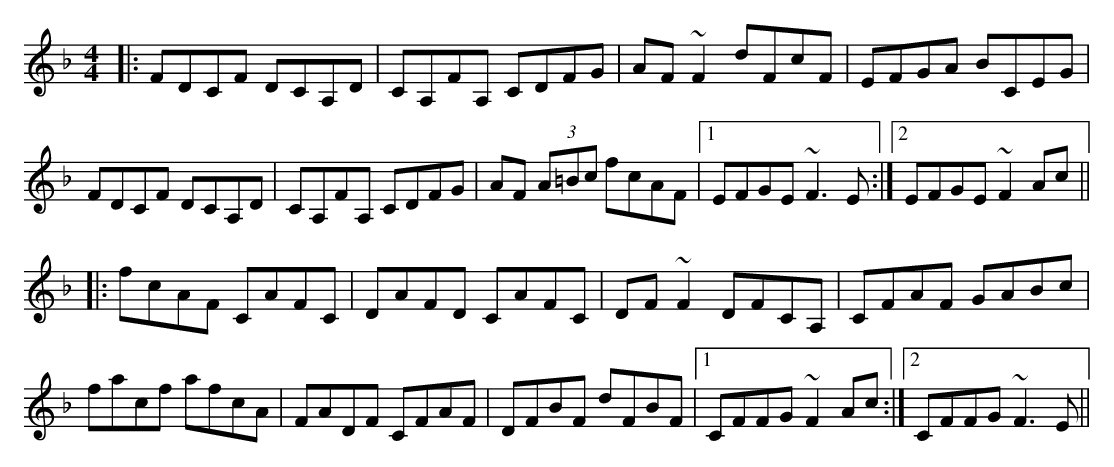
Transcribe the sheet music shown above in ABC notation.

X:1
M:4/4
K:F
|:FDCF DCA,D|CA,FA, CDFG|AF~F2 dFcF|EFGA BCEG|
FDCF DCA,D|CA,FA, CDFG|AF (3A=Bc fcAF|1 EFGE ~F3E:|2 EFGE ~F2Ac||
|:fcAF CAFC|DAFD CAFC|DF~F2 DFCA,|CFAF GABc|
facf afcA|FADF CFAF|DFBF dFBF|1 CFFG ~F2Ac:|2 CFFG ~F3E||
